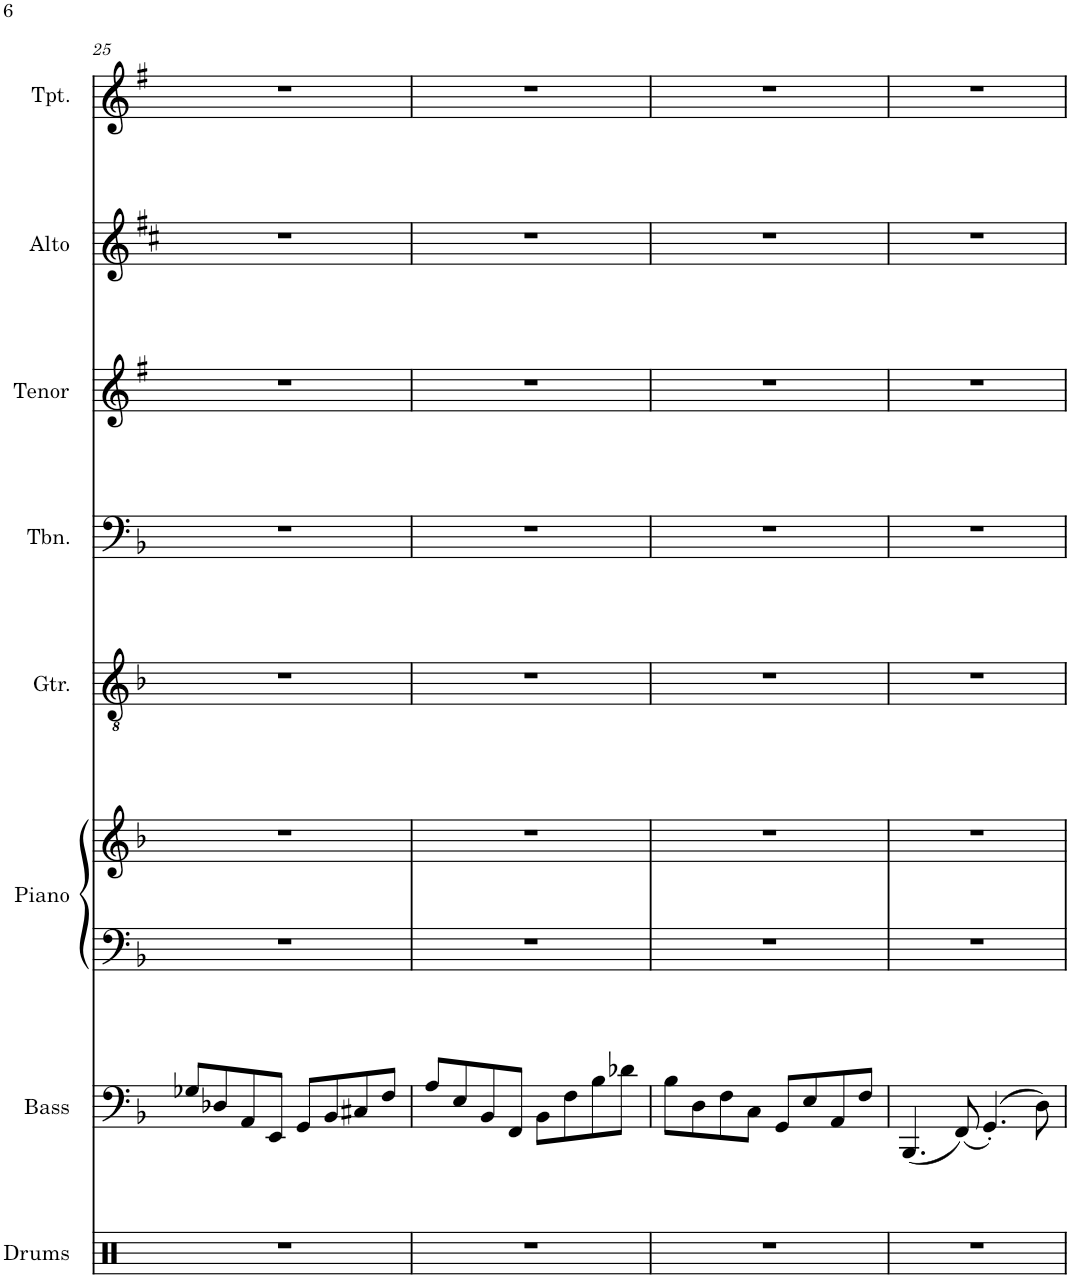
**kern	**kern	**kern	**kern	**kern	**kern	**kern	**kern	**kern
*part8	*part7	*part6	*part6	*part5	*part4	*part3	*part2	*part1
*staff9	*staff8	*staff7	*staff6	*staff5	*staff4	*staff3	*staff2	*staff1
*I"Drums	*I"Bass	*I"Piano	*	*I"Guitar	*I"Trombone	*I"Tenor Sax	*I"Alto Sax	*I"Trumpet
*I'Drums	*I'Bass	*I'Piano	*	*I'Gtr.	*I'Tbn.	*I'Tenor	*I'Alto	*I'Tpt.
!!LO:PB:g=z
*clefX	*clefF4	*clefF4	*clefG2	*clefGv2	*clefF4	*clefG2	*clefG2	*clefG2
*	*Trd7c12	*	*	*	*	*Trd8c14	*Trd5c9	*Trd1c2
*k[]	*k[b-]	*k[b-]	*k[b-]	*k[b-]	*k[b-]	*k[f#]	*k[f#c#]	*k[f#]
*M4/4	*M4/4	*M4/4	*M4/4	*M4/4	*M4/4	*M4/4	*M4/4	*M4/4
=25	=25	=25	=25	=25	=25	=25	=25	=25
1r	8G-X/L	1r	1r	1r	1r	1r	1r	1r
.	8D-X/	.	.	.	.	.	.	.
.	8AA/	.	.	.	.	.	.	.
.	8EE/J	.	.	.	.	.	.	.
.	8GG/L	.	.	.	.	.	.	.
.	8BB-/	.	.	.	.	.	.	.
.	8C#X/	.	.	.	.	.	.	.
.	8F/J	.	.	.	.	.	.	.
=26	=26	=26	=26	=26	=26	=26	=26	=26
1r	8A/L	1r	1r	1r	1r	1r	1r	1r
.	8E/	.	.	.	.	.	.	.
.	8BB-/	.	.	.	.	.	.	.
.	8FF/J	.	.	.	.	.	.	.
.	8BB-\L	.	.	.	.	.	.	.
.	8F\	.	.	.	.	.	.	.
.	8B-\	.	.	.	.	.	.	.
.	8d-X\J	.	.	.	.	.	.	.
=27	=27	=27	=27	=27	=27	=27	=27	=27
1r	8B-\L	1r	1r	1r	1r	1r	1r	1r
.	8D\	.	.	.	.	.	.	.
.	8F\	.	.	.	.	.	.	.
.	8C\J	.	.	.	.	.	.	.
.	8GG/L	.	.	.	.	.	.	.
.	8E/	.	.	.	.	.	.	.
.	8AA/	.	.	.	.	.	.	.
.	8F/J	.	.	.	.	.	.	.
=28	=28	=28	=28	=28	=28	=28	=28	=28
1r	(4.BBB-/	1r	1r	1r	1r	1r	1r	1r
.	(8FF/)	.	.	.	.	.	.	.
.	(4.GG'/)	.	.	.	.	.	.	.
.	8D\)	.	.	.	.	.	.	.
=	=	=	=	=	=	=	=	=
*-	*-	*-	*-	*-	*-	*-	*-	*-
